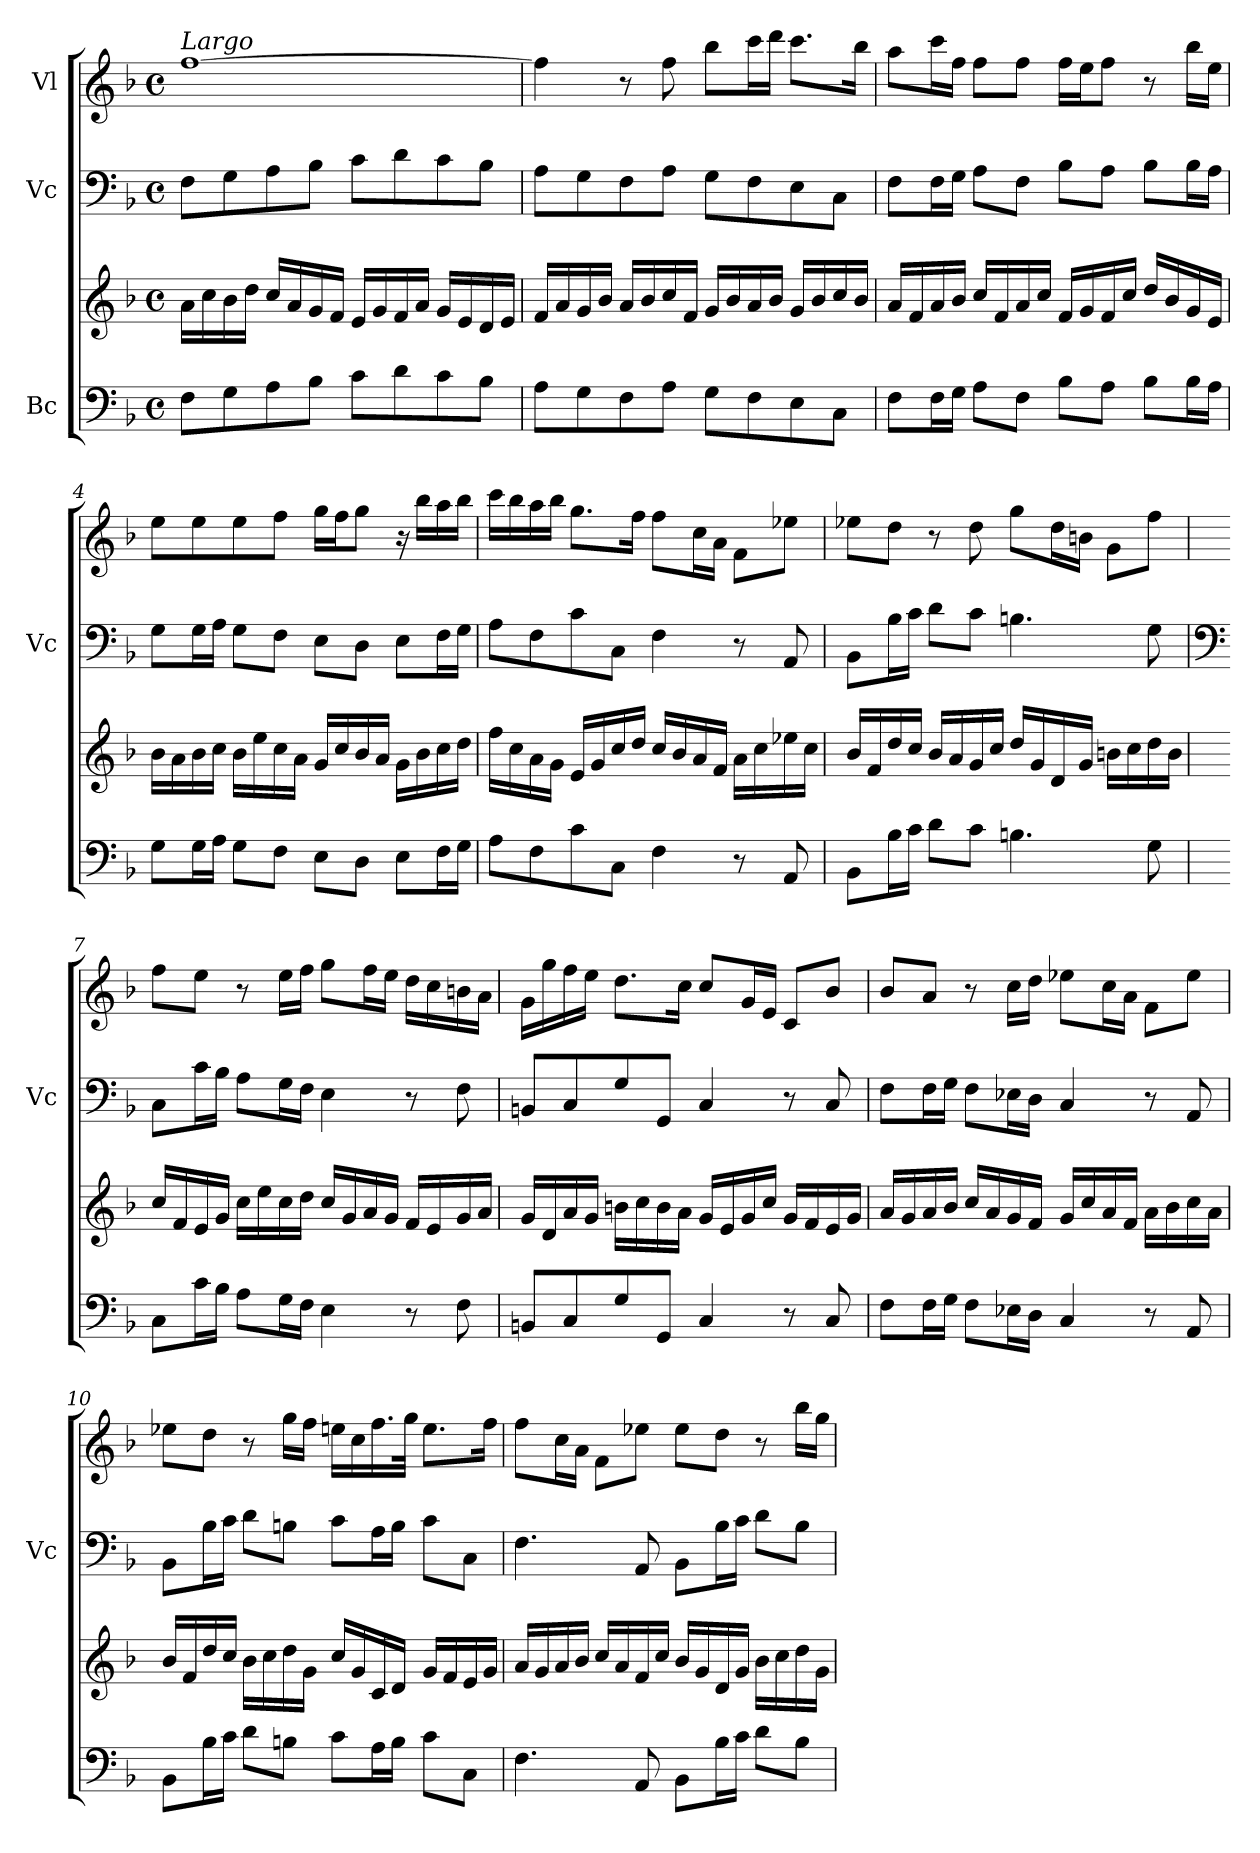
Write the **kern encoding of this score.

**kern	**kern	**kern	**kern
*part3	*part3	*part2	*part1
*staff4	*staff3	*staff2	*staff1
*I"Bc	*	*I"Vc	*I"Vl
*	*	*I'Vc	*
*clefF4	*clefG2	*clefF4	*clefG2
*k[b-]	*k[b-]	*k[b-]	*k[b-]
*M4/4	*M4/4	*M4/4	*M4/4
*met(c)	*met(c)	*met(c)	*met(c)
*MM45	*MM45	*MM45	*MM45
=1	=1	=1	=1
!	!	!	!LO:TX:a:i:t=Largo
8F\L	16a\LL	8F\L	[1ff
.	16cc\	.	.
8G\	16b-\	8G\	.
.	16dd\JJ	.	.
8A\	16cc/LL	8A\	.
.	16a/	.	.
8B-\J	16g/	8B-\J	.
.	16f/JJ	.	.
8c\L	16e/LL	8c\L	.
.	16g/	.	.
8d\	16f/	8d\	.
.	16a/JJ	.	.
8c\	16g/LL	8c\	.
.	16e/	.	.
8B-\J	16d/	8B-\J	.
.	16e/JJ	.	.
=2	=2	=2	=2
8A\L	16f/LL	8A\L	4ff\]
.	16a/	.	.
8G\	16g/	8G\	.
.	16b-/JJ	.	.
8F\	16a/LL	8F\	8r
.	16b-/	.	.
8A\J	16cc/	8A\J	8ff\
.	16f/JJ	.	.
8G\L	16g/LL	8G\L	8bb-\L
.	16b-/	.	.
8F\	16a/	8F\	16ccc\L
.	16b-/JJ	.	16ddd\JJ
8E\	16g/LL	8E\	8.ccc\L
.	16b-/	.	.
8C\J	16cc/	8C\J	.
.	16b-/JJ	.	16bb-\Jk
=3	=3	=3	=3
8F\L	16a/LL	8F\L	8aa\L
.	16f/	.	.
16F\L	16a/	16F\L	16ccc\L
16G\JJ	16b-/JJ	16G\JJ	16ff\JJ
8A\L	16cc/LL	8A\L	8ff\L
.	16f/	.	.
8F\J	16a/	8F\J	8ff\J
.	16cc/JJ	.	.
8B-\L	16f/LL	8B-\L	16ff\LL
.	16g/	.	16ee\J
8A\J	16f/	8A\J	8ff\J
.	16cc/JJ	.	.
8B-\L	16dd/LL	8B-\L	8r
.	16b-/	.	.
16B-\L	16g/	16B-\L	16bb-\LL
16A\JJ	16e/JJ	16A\JJ	16ee\JJ
!!LO:LB:g=z
=4	=4	=4	=4
8G\L	16b-\LL	8G\L	8ee\L
.	16a\	.	.
16G\L	16b-\	16G\L	8ee\
16A\JJ	16cc\JJ	16A\JJ	.
8G\L	16b-\LL	8G\L	8ee\
.	16ee\	.	.
8F\J	16cc\	8F\J	8ff\J
.	16a\JJ	.	.
8E\L	16g/LL	8E\L	16gg\LL
.	16cc/	.	16ff\J
8D\J	16b-/	8D\J	8gg\J
.	16a/JJ	.	.
8E\L	16g\LL	8E\L	16r
.	16b-\	.	16bb-\LL
16F\L	16cc\	16F\L	16aa\
16G\JJ	16dd\JJ	16G\JJ	16bb-\JJ
=5	=5	=5	=5
8A\L	16ff\LL	8A\L	16ccc\LL
.	16cc\	.	16bb-\
8F\	16a\	8F\	16aa\
.	16g\JJ	.	16bb-\JJ
8c\	16e/LL	8c\	8.gg\L
.	16g/	.	.
8C\J	16cc/	8C\J	.
.	16dd/JJ	.	16ff\Jk
4F\	16cc/LL	4F\	8ff\L
.	16b-/	.	.
.	16a/	.	16cc\L
.	16f/JJ	.	16a\JJ
8r	16a\LL	8r	8f\L
.	16cc\	.	.
8AA/	16ee-X\	8AA/	8ee-X\J
.	16cc\JJ	.	.
=6	=6	=6	=6
8BB-\L	16b-/LL	8BB-\L	8ee-X\L
.	16f/	.	.
16B-\L	16dd/	16B-\L	8dd\J
16c\JJ	16cc/JJ	16c\JJ	.
8d\L	16b-/LL	8d\L	8r
.	16a/	.	.
8c\J	16g/	8c\J	8dd\
.	16cc/JJ	.	.
4.Bn\	16dd/LL	4.Bn\	8gg\L
.	16g/	.	.
.	16d/	.	16dd\L
.	16g/JJ	.	16bn\JJ
.	16bn\LL	.	8g\L
.	16cc\	.	.
8G\	16dd\	8G\	8ff\J
.	16b\JJ	.	.
!!LO:LB:g=z
=7	=7	=7	=7
*	*	*clefF4	*
8C\L	16cc/LL	8C\L	8ff\L
.	16f/	.	.
16c\L	16e/	16c\L	8ee\J
16B-\JJ	16g/JJ	16B-\JJ	.
8A\L	16cc\LL	8A\L	8r
.	16ee\	.	.
16G\L	16cc\	16G\L	16ee\LL
16F\JJ	16dd\JJ	16F\JJ	16ff\JJ
4E\	16cc/LL	4E\	8gg\L
.	16g/	.	.
.	16a/	.	16ff\L
.	16g/JJ	.	16ee\JJ
8r	16f/LL	8r	16dd\LL
.	16e/	.	16cc\
8F\	16g/	8F\	16bn\
.	16a/JJ	.	16a\JJ
=8	=8	=8	=8
8BBn/L	16g/LL	8BBn/L	16g\LL
.	16d/	.	16gg\
8C/	16a/	8C/	16ff\
.	16g/JJ	.	16ee\JJ
8G/	16bn\LL	8G/	8.dd\L
.	16cc\	.	.
8GG/J	16b\	8GG/J	.
.	16a\JJ	.	16cc\Jk
4C/	16g/LL	4C/	8cc/L
.	16e/	.	.
.	16g/	.	16g/L
.	16cc/JJ	.	16e/JJ
8r	16g/LL	8r	8c/L
.	16f/	.	.
8C/	16e/	8C/	8b-/J
.	16g/JJ	.	.
=9	=9	=9	=9
8F\L	16a/LL	8F\L	8b-/L
.	16g/	.	.
16F\L	16a/	16F\L	8a/J
16G\JJ	16b-/JJ	16G\JJ	.
8F\L	16cc/LL	8F\L	8r
.	16a/	.	.
16E-X\L	16g/	16E-X\L	16cc\LL
16D\JJ	16f/JJ	16D\JJ	16dd\JJ
4C/	16g/LL	4C/	8ee-X\L
.	16cc/	.	.
.	16a/	.	16cc\L
.	16f/JJ	.	16a\JJ
8r	16a\LL	8r	8f\L
.	16b-\	.	.
8AA/	16cc\	8AA/	8ee-\J
.	16a\JJ	.	.
!!LO:PB:g=z
=10	=10	=10	=10
8BB-\L	16b-/LL	8BB-\L	8ee-X\L
.	16f/	.	.
16B-\L	16dd/	16B-\L	8dd\J
16c\JJ	16cc/JJ	16c\JJ	.
8d\L	16b-\LL	8d\L	8r
.	16cc\	.	.
8Bn\J	16dd\	8Bn\J	16gg\LL
.	16g\JJ	.	16ff\JJ
8c\L	16cc/LL	8c\L	16een\LL
.	16g/	.	16cc\
16A\L	16c/	16A\L	16.ff\
16B\JJ	16d/JJ	16B\JJ	.
.	.	.	32gg\JJk
8c\L	16g/LL	8c\L	8.ee\L
.	16f/	.	.
8C\J	16e/	8C\J	.
.	16g/JJ	.	16ff\Jk
=11	=11	=11	=11
4.F\	16a/LL	4.F\	8ff\L
.	16g/	.	.
.	16a/	.	16cc\L
.	16b-/JJ	.	16a\JJ
.	16cc/LL	.	8f\L
.	16a/	.	.
8AA/	16f/	8AA/	8ee-X\J
.	16cc/JJ	.	.
8BB-\L	16b-/LL	8BB-\L	8ee-\L
.	16g/	.	.
16B-\L	16d/	16B-\L	8dd\J
16c\JJ	16g/JJ	16c\JJ	.
8d\L	16b-\LL	8d\L	8r
.	16cc\	.	.
8B-\J	16dd\	8B-\J	16bb-\LL
.	16g\JJ	.	16gg\JJ
=	=	=	=
*-	*-	*-	*-
